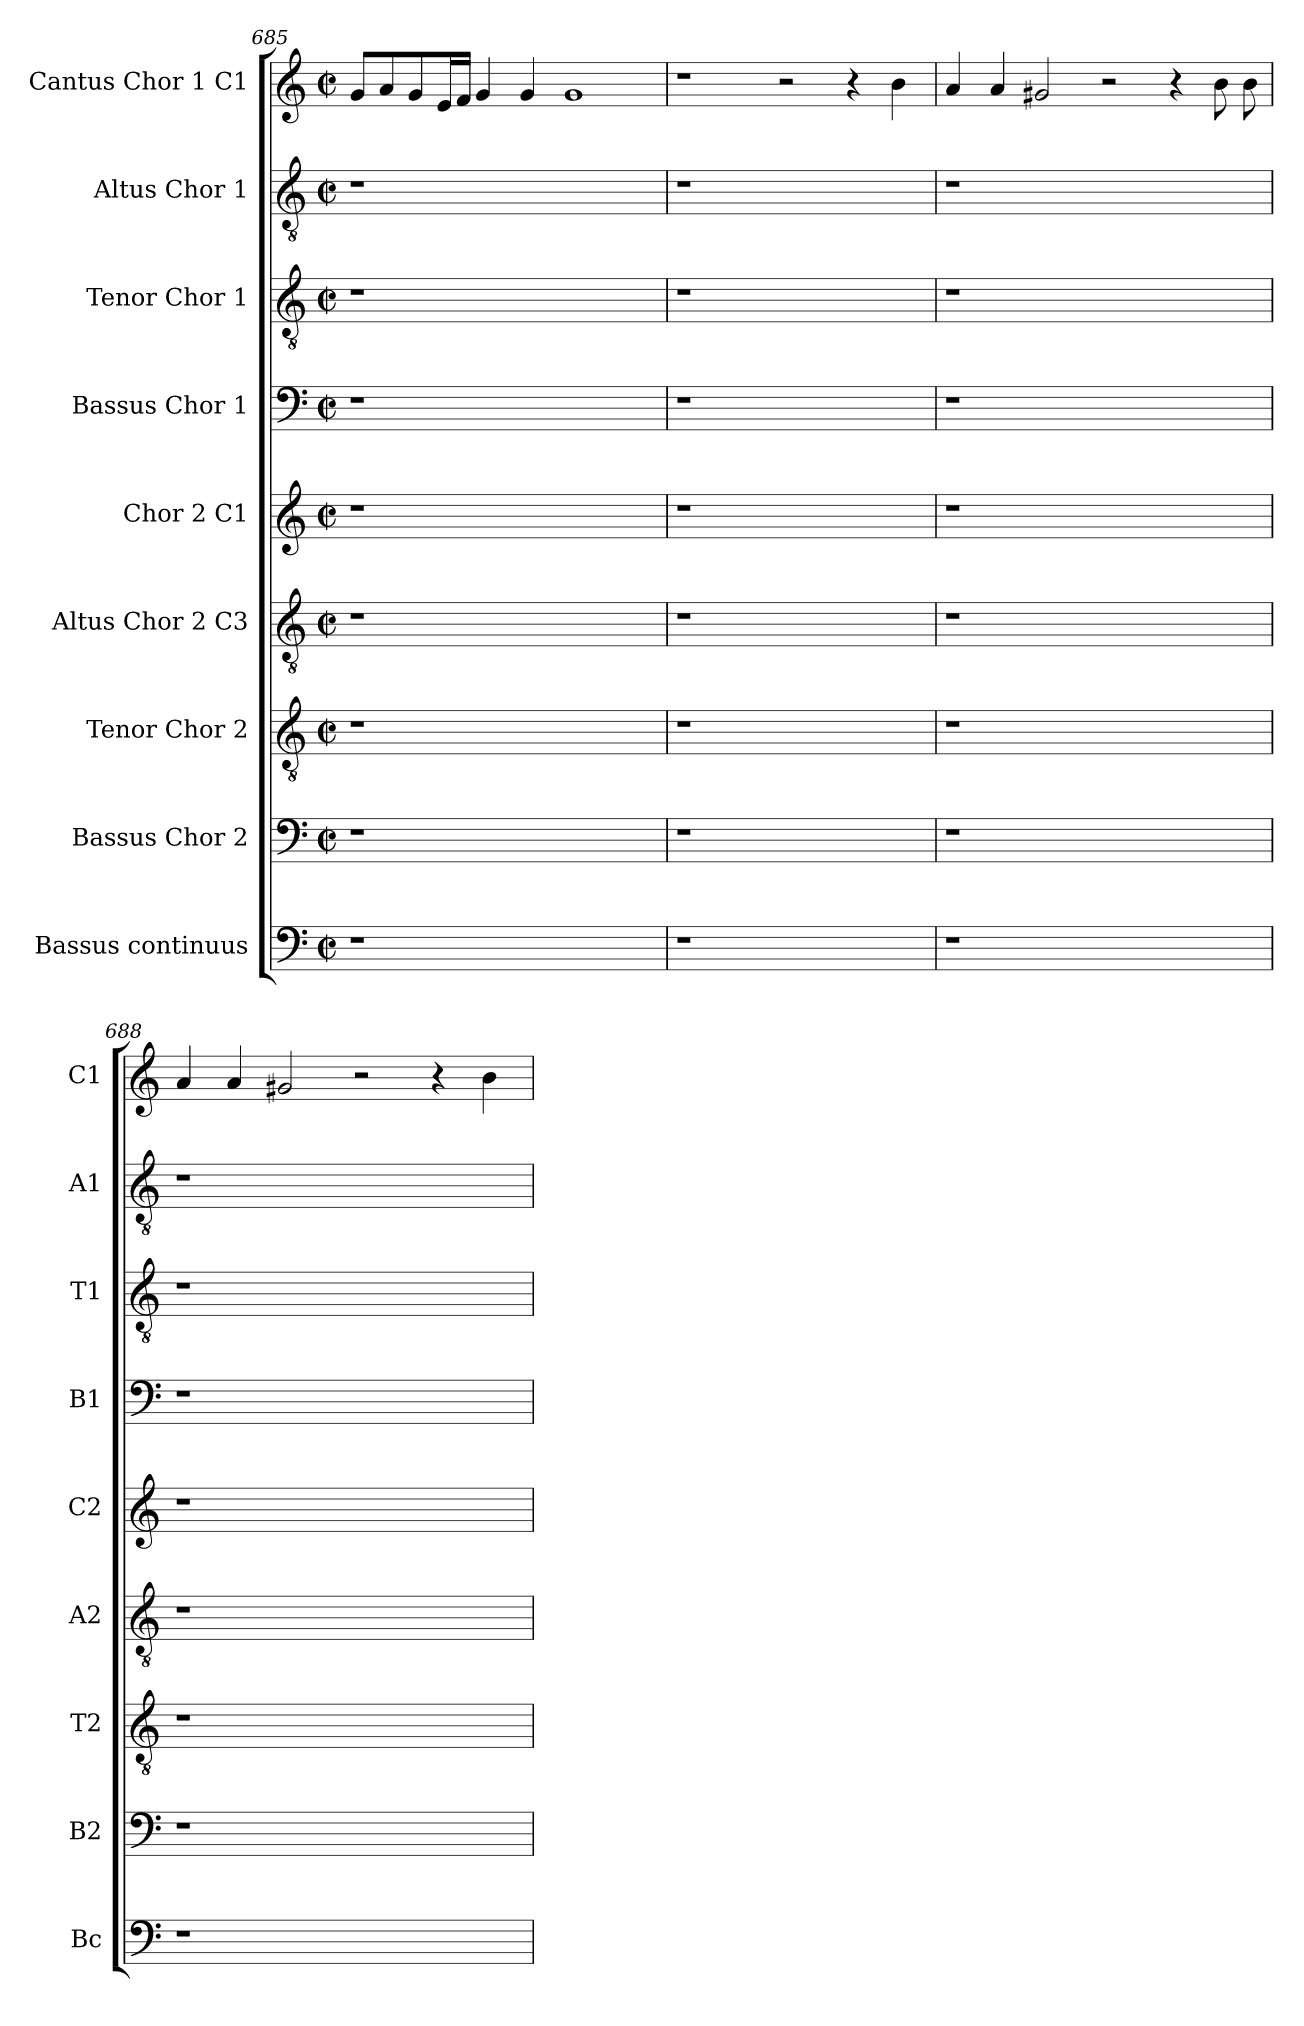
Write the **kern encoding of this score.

**kern	**kern	**kern	**kern	**kern	**kern	**kern	**kern	**kern
*part9	*part8	*part7	*part6	*part5	*part4	*part3	*part2	*part1
*staff9	*staff8	*staff7	*staff6	*staff5	*staff4	*staff3	*staff2	*staff1
*I"Bassus continuus	*I"Bassus Chor 2	*I"Tenor Chor 2	*I"Altus Chor 2 C3	*I"Chor 2 C1	*I"Bassus Chor 1	*I"Tenor Chor 1	*I"Altus Chor 1	*I"Cantus Chor 1 C1
*I'Bc	*I'B2	*I'T2	*I'A2	*I'C2	*I'B1	*I'T1	*I'A1	*I'C1
!!LO:PB:g=z
*clefF4	*clefF4	*clefGv2	*clefGv2	*clefG2	*clefF4	*clefGv2	*clefGv2	*clefG2
*ITrd7c12	*	*	*	*	*	*	*	*
*k[]	*k[]	*k[]	*k[]	*k[]	*k[]	*k[]	*k[]	*k[]
*C:	*C:	*C:	*C:	*C:	*C:	*C:	*C:	*C:
*M2/2	*M2/2	*M2/2	*M2/2	*M2/2	*M2/2	*M2/2	*M2/2	*M2/2
*met(c|)	*met(c|)	*met(c|)	*met(c|)	*met(c|)	*met(c|)	*met(c|)	*met(c|)	*met(c|)
=685	=685	=685	=685	=685	=685	=685	=685	=685
1r	1r	1r	1r	1r	1r	1r	1r	8g/L
.	.	.	.	.	.	.	.	8a/
.	.	.	.	.	.	.	.	8g/
.	.	.	.	.	.	.	.	16e/L
.	.	.	.	.	.	.	.	16f/JJ
.	.	.	.	.	.	.	.	4g/
.	.	.	.	.	.	.	.	4g/
1ryy	1ryy	1ryy	1ryy	1ryy	1ryy	1ryy	1ryy	1g
=686	=686	=686	=686	=686	=686	=686	=686	=686
1r	1r	1r	1r	1r	1r	1r	1r	1r
1ryy	1ryy	1ryy	1ryy	1ryy	1ryy	1ryy	1ryy	2r
.	.	.	.	.	.	.	.	4r
.	.	.	.	.	.	.	.	4b\
=687	=687	=687	=687	=687	=687	=687	=687	=687
1r	1r	1r	1r	1r	1r	1r	1r	4a/
.	.	.	.	.	.	.	.	4a/
.	.	.	.	.	.	.	.	2g#X/
1ryy	1ryy	1ryy	1ryy	1ryy	1ryy	1ryy	1ryy	2r
.	.	.	.	.	.	.	.	4r
.	.	.	.	.	.	.	.	8b\
.	.	.	.	.	.	.	.	8b\
=688	=688	=688	=688	=688	=688	=688	=688	=688
1r	1r	1r	1r	1r	1r	1r	1r	4a/
.	.	.	.	.	.	.	.	4a/
.	.	.	.	.	.	.	.	2g#X/
1ryy	1ryy	1ryy	1ryy	1ryy	1ryy	1ryy	1ryy	2r
.	.	.	.	.	.	.	.	4r
.	.	.	.	.	.	.	.	4b\
=	=	=	=	=	=	=	=	=
*-	*-	*-	*-	*-	*-	*-	*-	*-
